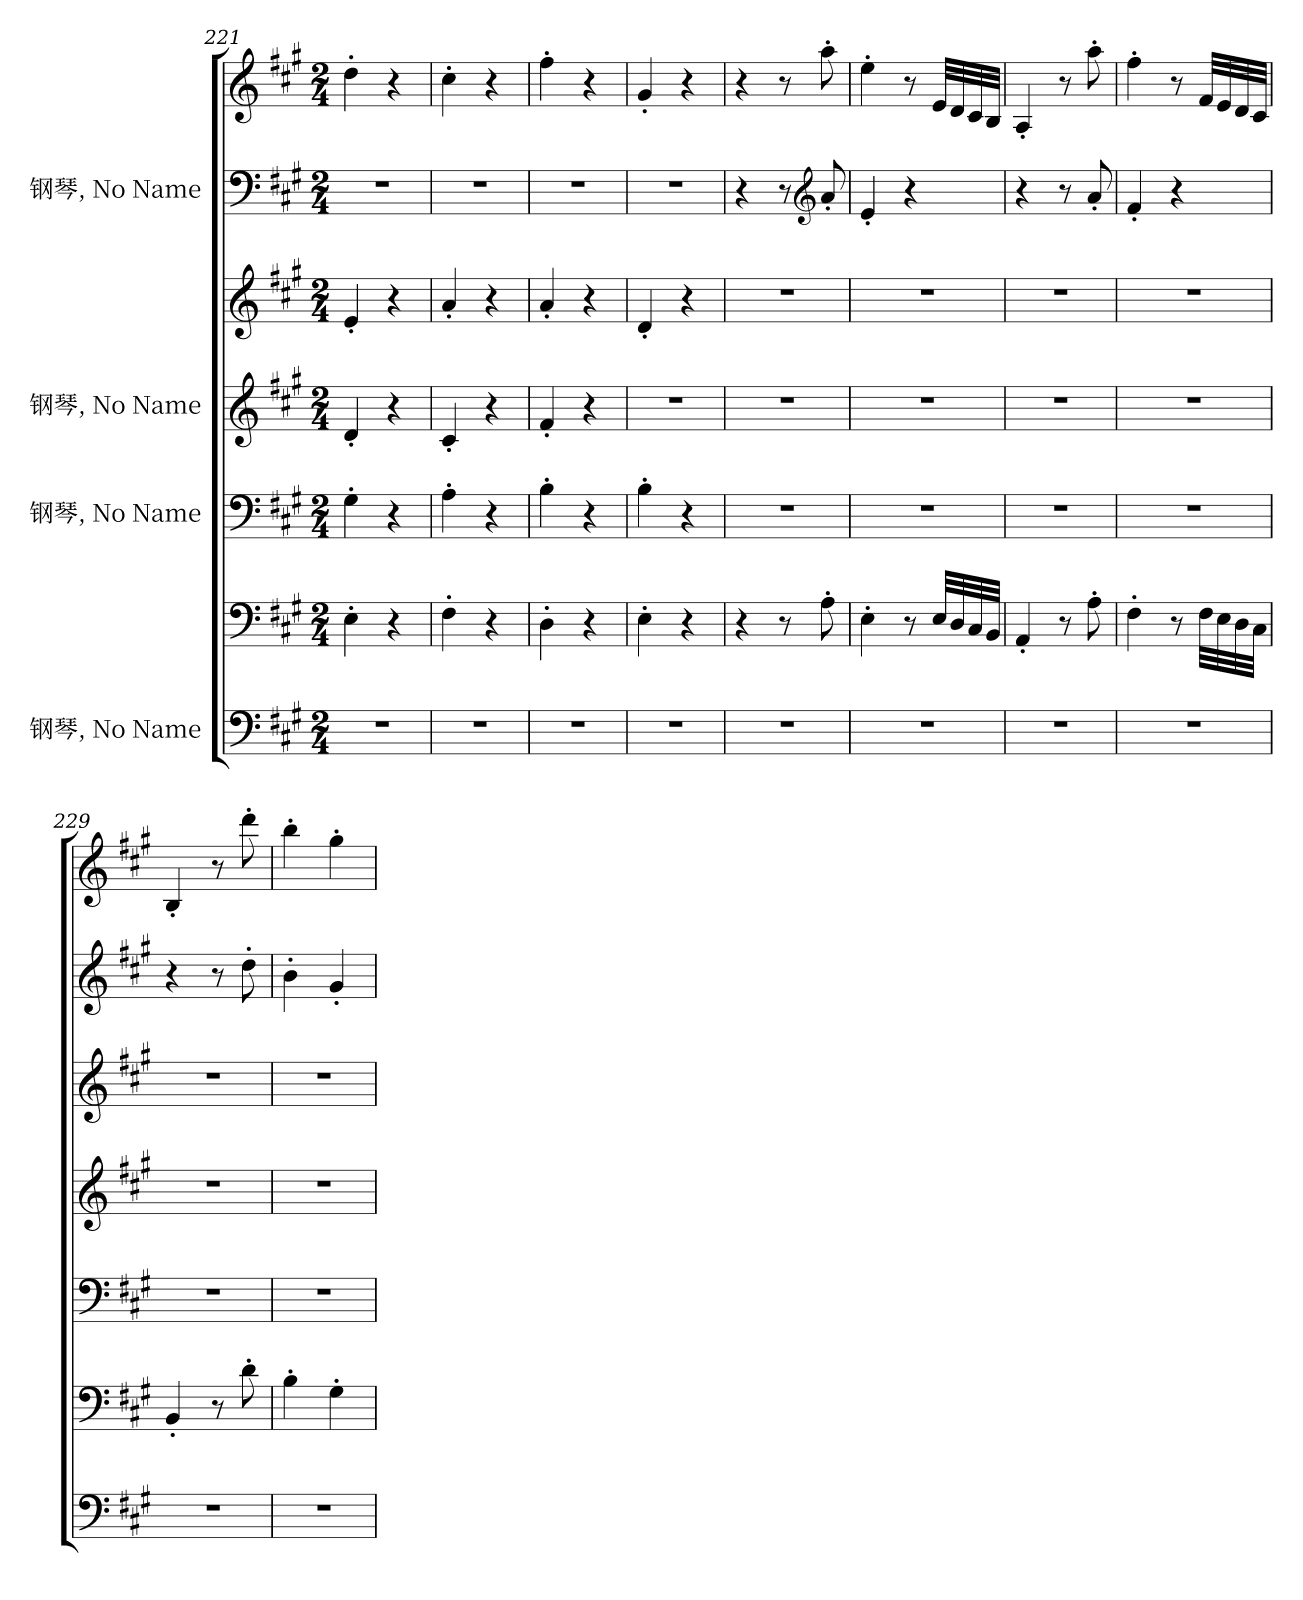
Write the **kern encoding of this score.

**kern	**kern	**kern	**kern	**kern	**kern	**kern
*part4	*part4	*part3	*part2	*part2	*part1	*part1
*staff7	*staff6	*staff5	*staff4	*staff3	*staff2	*staff1
*I"钢琴, No Name	*	*I"钢琴, No Name	*I"钢琴, No Name	*	*I"钢琴, No Name	*
*clefF4	*clefF4	*clefF4	*clefG2	*clefG2	*clefF4	*clefG2
*k[f#c#g#]	*k[f#c#g#]	*k[f#c#g#]	*k[f#c#g#]	*k[f#c#g#]	*k[f#c#g#]	*k[f#c#g#]
*M2/4	*M2/4	*M2/4	*M2/4	*M2/4	*M2/4	*M2/4
=221	=221	=221	=221	=221	=221	=221
2r	4E'\	4G#'\	4d'/	4e'/	2r	4dd'\
.	4r	4r	4r	4r	.	4r
=222	=222	=222	=222	=222	=222	=222
2r	4F#'\	4A'\	4c#'/	4a'/	2r	4cc#'\
.	4r	4r	4r	4r	.	4r
=223	=223	=223	=223	=223	=223	=223
2r	4D'\	4B'\	4f#'/	4a'/	2r	4ff#'\
.	4r	4r	4r	4r	.	4r
!!LO:PB:g=z
=224	=224	=224	=224	=224	=224	=224
2r	4E'\	4B'\	2r	4d'/	2r	4g#'/
.	4r	4r	.	4r	.	4r
=225	=225	=225	=225	=225	=225	=225
2r	4r	2r	2r	2r	4r	4r
.	8r	.	.	.	8r	8r
*	*	*	*	*	*clefG2	*
*	*	*	*	*	*	*MM136
.	8A'\	.	.	.	8a'/	8aa'\
=226	=226	=226	=226	=226	=226	=226
2r	4E'\	2r	2r	2r	4e'/	4ee'\
.	8r	.	.	.	4r	8r
.	32E/LLL	.	.	.	.	32e/LLL
.	32D/	.	.	.	.	32d/
.	32C#/	.	.	.	.	32c#/
*	*	*	*	*	*	*MM134
.	32BB/JJJ	.	.	.	.	32B/JJJ
=227	=227	=227	=227	=227	=227	=227
2r	4AA'/	2r	2r	2r	4r	4A'/
*	*	*	*	*	*	*MM135
.	8r	.	.	.	8r	8r
*	*	*	*	*	*	*MM136
.	8A'\	.	.	.	8a'/	8aa'\
=228	=228	=228	=228	=228	=228	=228
2r	4F#'\	2r	2r	2r	4f#'/	4ff#'\
.	8r	.	.	.	4r	8r
.	32F#\LLL	.	.	.	.	32f#/LLL
.	32E\	.	.	.	.	32e/
.	32D\	.	.	.	.	32d/
*	*	*	*	*	*	*MM134
.	32C#\JJJ	.	.	.	.	32c#/JJJ
=229	=229	=229	=229	=229	=229	=229
2r	4BB'/	2r	2r	2r	4r	4B'/
*	*	*	*	*	*	*MM116
.	8r	.	.	.	8r	8r
.	8d'\	.	.	.	8dd'\	8ddd'\
=230	=230	=230	=230	=230	=230	=230
*	*	*	*	*	*	*MM136
2r	4B'\	2r	2r	2r	4b'\	4bb'\
.	4G#'\	.	.	.	4g#'/	4gg#'\
=	=	=	=	=	=	=
*-	*-	*-	*-	*-	*-	*-
